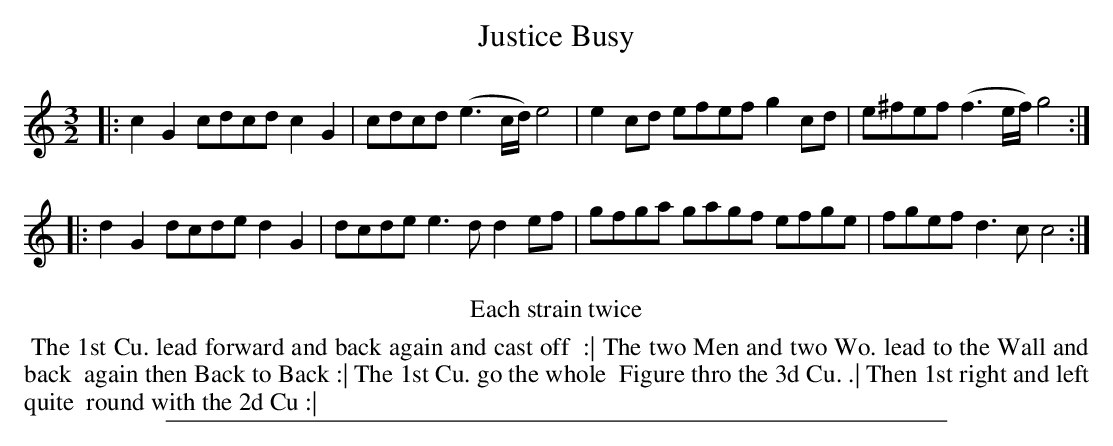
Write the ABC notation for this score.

X:1
T: Justice Busy
M: 3/2
L: 1/8
K: C
|: c2G2 cdcd c2G2 | cdcd (e3c/d/) e4 | e2cd efef g2cd | e^fef (f3e/f/) g4 :|
|: d2G2 dcde d2G2 | dcde e3d d2ef | gfga gagf efge | fgef d3c c4 :|
